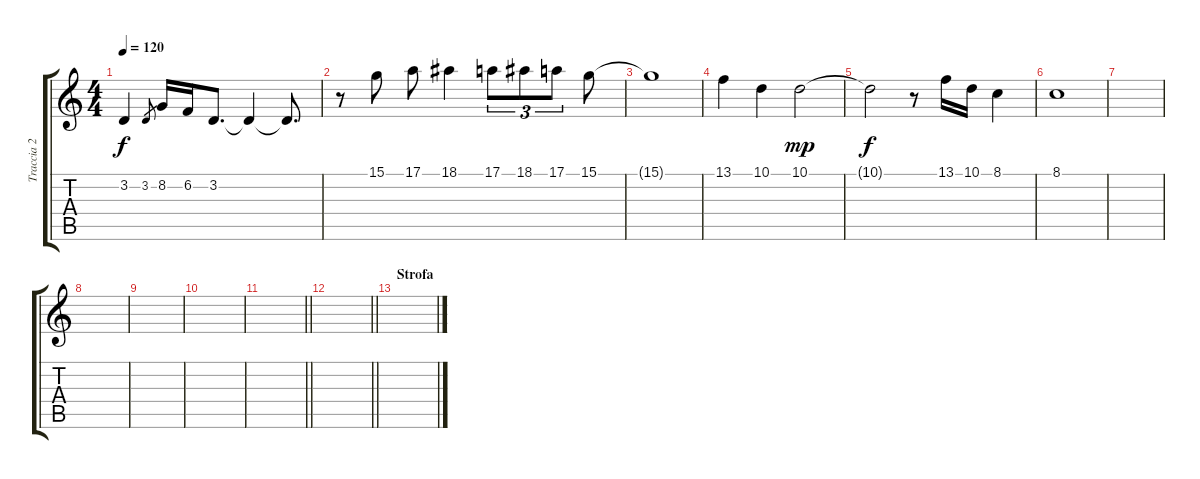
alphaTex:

\track ("Traccia 2" "Traccia 2") {instrument violin}
\staff {score tabs}
\tuning (E4 B3 G3 D3 A2 E2) {hide}
\ts (4 4)
\tempo 120
\clef g2
\ks c
3.2{t}.4{dy f} 3.2.8{gr} 8.2.16 6.2.16 3.2.8{d} 3.2{t}.4 3.2{t}.8{d} |
r.8 15.1.8 17.1.8 18.1.4 17.1.8{tu (3 2)} 18.1.8{tu (3 2)} 17.1.8{tu (3 2)} 15.1.8 |
15.1{t}.1 |
13.1.4 10.1.4 10.1.2{dy mp} |
10.1{t}.2{dy f} r.8 13.1.16 10.1.16 8.1.4 |
8.1.1 |
|
|
|
|
\barLineRight lightlight
|
\barLineRight lightlight
|
\section ("" "Strofa")
